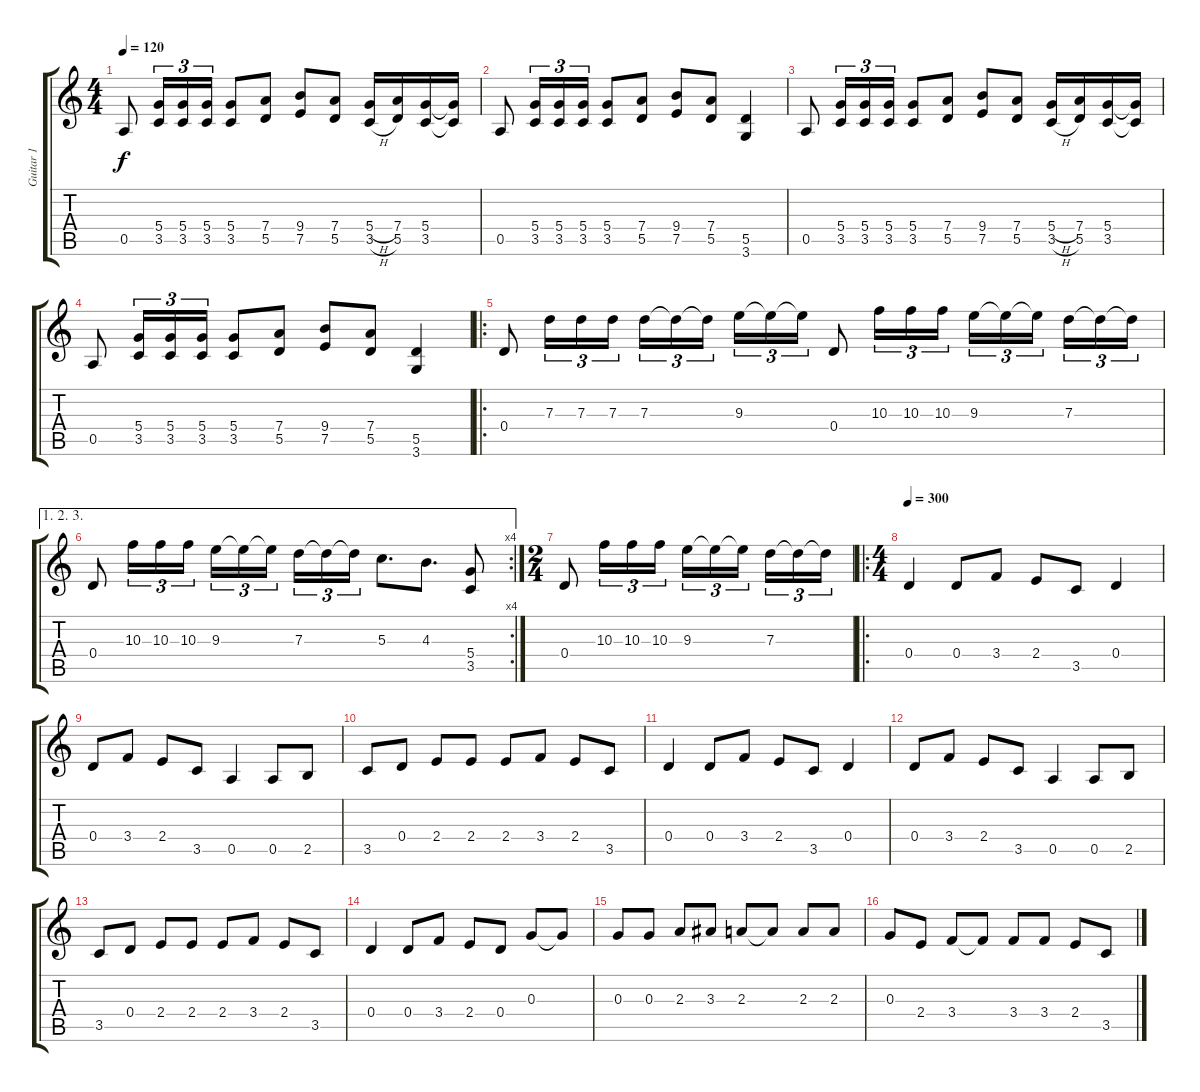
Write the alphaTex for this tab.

\track ("Guitar 1" "Guitar 1") {instrument distortionguitar}
\staff {score tabs}
\tuning (E4 B3 G3 D3 A2 E2) {hide}
\ts (4 4)
\tempo 120
\clef g2
\ks c
0.5.8{dy f} (5.4 3.5).16{tu (3 2)} (5.4 3.5).16{tu (3 2)} (5.4 3.5).16{tu (3 2)} (5.4 3.5).8 (7.4 5.5).8 (9.4 7.5).8 (7.4 5.5).8 (5.4{h} 3.5{h}).16 (7.4 5.5).16 (5.4 3.5).16 (5.4{t} 3.5{t}).16 |
0.5.8 (5.4 3.5).16{tu (3 2)} (5.4 3.5).16{tu (3 2)} (5.4 3.5).16{tu (3 2)} (5.4 3.5).8 (7.4 5.5).8 (9.4 7.5).8 (7.4 5.5).8 (5.5 3.6).4 |
0.5.8 (5.4 3.5).16{tu (3 2)} (5.4 3.5).16{tu (3 2)} (5.4 3.5).16{tu (3 2)} (5.4 3.5).8 (7.4 5.5).8 (9.4 7.5).8 (7.4 5.5).8 (5.4{h} 3.5{h}).16 (7.4 5.5).16 (5.4 3.5).16 (5.4{t} 3.5{t}).16 |
0.5.8 (5.4 3.5).16{tu (3 2)} (5.4 3.5).16{tu (3 2)} (5.4 3.5).16{tu (3 2)} (5.4 3.5).8 (7.4 5.5).8 (9.4 7.5).8 (7.4 5.5).8 (5.5 3.6).4 |
\ro
0.4.8 7.3.16{tu (3 2)} 7.3.16{tu (3 2)} 7.3.16{tu (3 2)} 7.3.16{tu (3 2)} 7.3{t}.16{tu (3 2)} 7.3{t}.16{tu (3 2) beam splitsecondary} 9.3.16{tu (3 2)} 9.3{t}.16{tu (3 2)} 9.3{t}.16{tu (3 2)} 0.4.8 10.3.16{tu (3 2)} 10.3.16{tu (3 2)} 10.3.16{tu (3 2)} 9.3.16{tu (3 2)} 9.3{t}.16{tu (3 2)} 9.3{t}.16{tu (3 2) beam splitsecondary} 7.3.16{tu (3 2)} 7.3{t}.16{tu (3 2)} 7.3{t}.16{tu (3 2)} |
\ae (1 2 3)
\rc 4
0.4.8 10.3.16{tu (3 2)} 10.3.16{tu (3 2)} 10.3.16{tu (3 2)} 9.3.16{tu (3 2)} 9.3{t}.16{tu (3 2)} 9.3{t}.16{tu (3 2) beam splitsecondary} 7.3.16{tu (3 2)} 7.3{t}.16{tu (3 2)} 7.3{t}.16{tu (3 2)} 5.3.8{d} 4.3.8{d} (5.4 3.5).8 |
\ts (2 4)
0.4.8 10.3.16{tu (3 2)} 10.3.16{tu (3 2)} 10.3.16{tu (3 2)} 9.3.16{tu (3 2)} 9.3{t}.16{tu (3 2)} 9.3{t}.16{tu (3 2) beam splitsecondary} 7.3.16{tu (3 2)} 7.3{t}.16{tu (3 2)} 7.3{t}.16{tu (3 2)} |
\ro
\ts (4 4)
\tempo 300
0.4.4 0.4.8 3.4.8 2.4.8 3.5.8 0.4.4 |
0.4.8 3.4.8 2.4.8 3.5.8 0.5.4 0.5.8 2.5.8 |
3.5.8 0.4.8 2.4.8 2.4.8 2.4.8 3.4.8 2.4.8 3.5.8 |
0.4.4 0.4.8 3.4.8 2.4.8 3.5.8 0.4.4 |
0.4.8 3.4.8 2.4.8 3.5.8 0.5.4 0.5.8 2.5.8 |
3.5.8 0.4.8 2.4.8 2.4.8 2.4.8 3.4.8 2.4.8 3.5.8 |
0.4.4 0.4.8 3.4.8 2.4.8 0.4.8 0.3.8 0.3{t}.8 |
0.3.8 0.3.8 2.3.8 3.3.8 2.3.8 2.3{t}.8 2.3.8 2.3.8 |
0.3.8 2.4.8 3.4.8 3.4{t}.8 3.4.8 3.4.8 2.4.8 3.5.8
